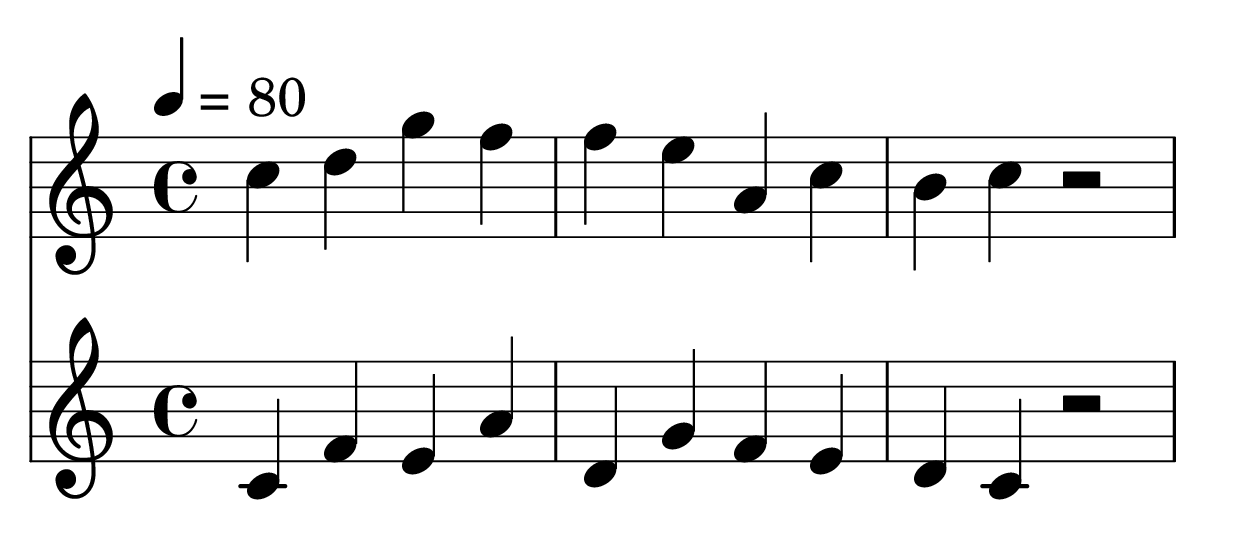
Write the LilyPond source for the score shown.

\version "2.24.1"

\include "page.ly"

global = {
  \time  4/4
  \tempo 4 = 80
}

\parallelMusic voiceUpper, voiceLower {
  c4    d   g   f   |   % attempt 0
  c4    f   e   a   |   % cantus firmus

  f4    e   a,  c   |   % attempt 0
  d,4   g   f   e   |   % cantus firmus

  b4    c   r2      |   % attempt 0
  d4    c   r2      |   % cantus firmus
}

\score {
  <<
    \new Staff \with { midiInstrument = "clarinet" } {
      \global
      \clef treble
      \relative c'' \voiceUpper
    }
    \new Staff \with { midiInstrument = "cello" } {
      \global
      \clef treble
      \relative c' \voiceLower
    }
  >>
  \layout { }
  \midi { }
}
